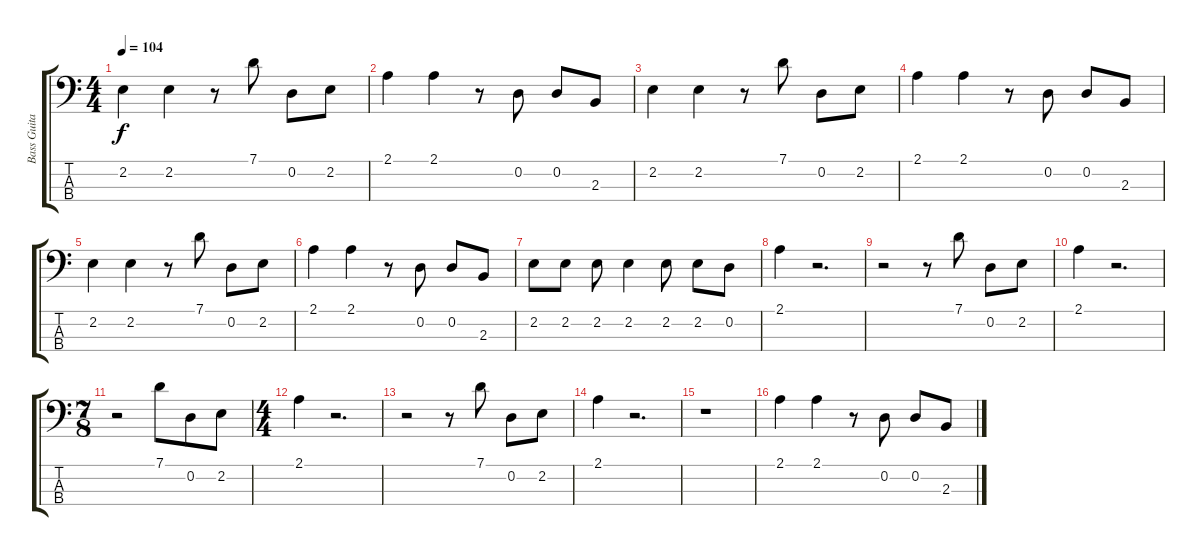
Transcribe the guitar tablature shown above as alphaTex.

\track ("Bass Guitar" "Bass Guita") {instrument electricbassfinger}
\staff {score tabs}
\tuning (G2 D2 A1 E1) {hide}
\ts (4 4)
\tempo 104
\clef f4
\ks c
2.2.4{dy f} 2.2.4 r.8 7.1.8 0.2.8 2.2.8 |
2.1.4 2.1.4 r.8 0.2.8 0.2.8 2.3.8 |
2.2.4 2.2.4 r.8 7.1.8 0.2.8 2.2.8 |
2.1.4 2.1.4 r.8 0.2.8 0.2.8 2.3.8 |
2.2.4 2.2.4 r.8 7.1.8 0.2.8 2.2.8 |
2.1.4 2.1.4 r.8 0.2.8 0.2.8 2.3.8 |
2.2.8 2.2.8 2.2.8 2.2.4 2.2.8 2.2.8 0.2.8 |
2.1.4 r.2{d} |
r.2 r.8 7.1.8 0.2.8 2.2.8 |
2.1.4 r.2{d} |
\ts (7 8)
r.2 7.1.8 0.2.8 2.2.8 |
\ts (4 4)
2.1.4 r.2{d} |
r.2 r.8 7.1.8 0.2.8 2.2.8 |
2.1.4 r.2{d} |
r.1 |
2.1.4 2.1.4 r.8 0.2.8 0.2.8 2.3.8
